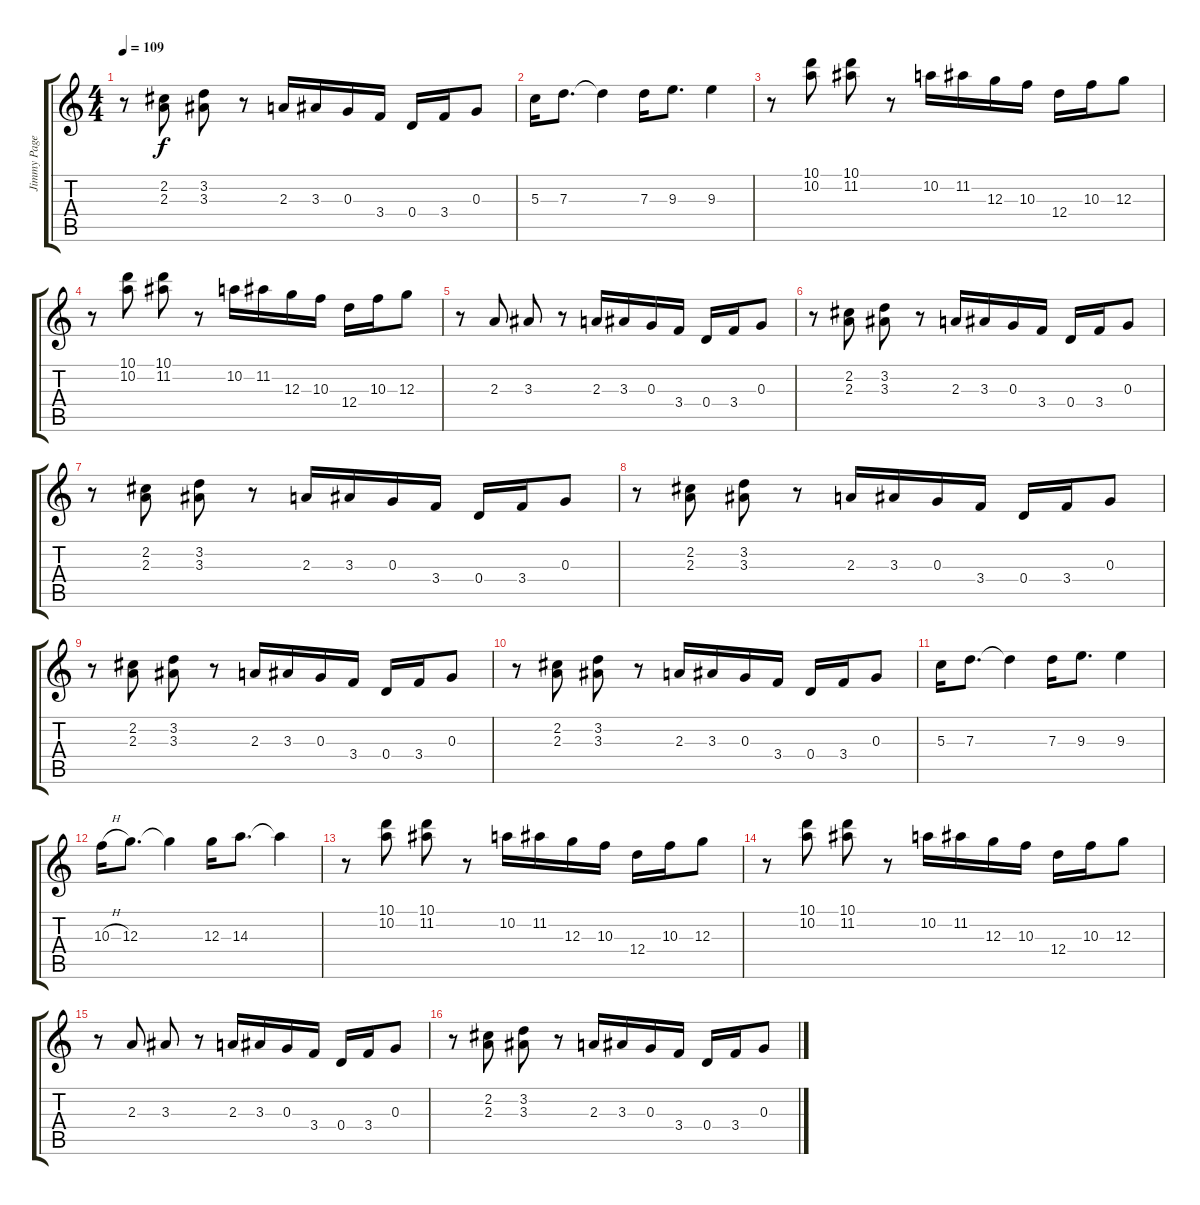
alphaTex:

\track ("Jimmy Page (Guitar 1)" "Jimmy Page") {instrument distortionguitar}
\staff {score tabs}
\tuning (E4 B3 G3 D3 A2 E2) {hide}
\ts (4 4)
\tempo 109
\clef g2
\ks c
r.8{dy f} (2.2 2.3).8 (3.2 3.3).8 r.8 2.3.16 3.3.16 0.3.16 3.4.16 0.4.16 3.4.16 0.3.8 |
5.3.16 7.3.8{d} 7.3{t}.4 7.3.16 9.3.8{d} 9.3.4 |
r.8 (10.1 10.2).8 (10.1 11.2).8 r.8 10.2.16 11.2.16 12.3.16 10.3.16 12.4.16 10.3.16 12.3.8 |
r.8 (10.1 10.2).8 (10.1 11.2).8 r.8 10.2.16 11.2.16 12.3.16 10.3.16 12.4.16 10.3.16 12.3.8 |
r.8 2.3.8 3.3.8 r.8 2.3.16 3.3.16 0.3.16 3.4.16 0.4.16 3.4.16 0.3.8 |
r.8 (2.2 2.3).8 (3.2 3.3).8 r.8 2.3.16 3.3.16 0.3.16 3.4.16 0.4.16 3.4.16 0.3.8 |
r.8 (2.2 2.3).8 (3.2 3.3).8 r.8 2.3.16 3.3.16 0.3.16 3.4.16 0.4.16 3.4.16 0.3.8 |
r.8 (2.2 2.3).8 (3.2 3.3).8 r.8 2.3.16 3.3.16 0.3.16 3.4.16 0.4.16 3.4.16 0.3.8 |
r.8 (2.2 2.3).8 (3.2 3.3).8 r.8 2.3.16 3.3.16 0.3.16 3.4.16 0.4.16 3.4.16 0.3.8 |
r.8 (2.2 2.3).8 (3.2 3.3).8 r.8 2.3.16 3.3.16 0.3.16 3.4.16 0.4.16 3.4.16 0.3.8 |
5.3.16 7.3.8{d} 7.3{t}.4 7.3.16 9.3.8{d} 9.3.4 |
10.3{h}.16 12.3.8{d} 12.3{t}.4 12.3.16 14.3.8{d} 14.3{t}.4 |
r.8 (10.1 10.2).8 (10.1 11.2).8 r.8 10.2.16 11.2.16 12.3.16 10.3.16 12.4.16 10.3.16 12.3.8 |
r.8 (10.1 10.2).8 (10.1 11.2).8 r.8 10.2.16 11.2.16 12.3.16 10.3.16 12.4.16 10.3.16 12.3.8 |
r.8 2.3.8 3.3.8 r.8 2.3.16 3.3.16 0.3.16 3.4.16 0.4.16 3.4.16 0.3.8 |
r.8 (2.2 2.3).8 (3.2 3.3).8 r.8 2.3.16 3.3.16 0.3.16 3.4.16 0.4.16 3.4.16 0.3.8
